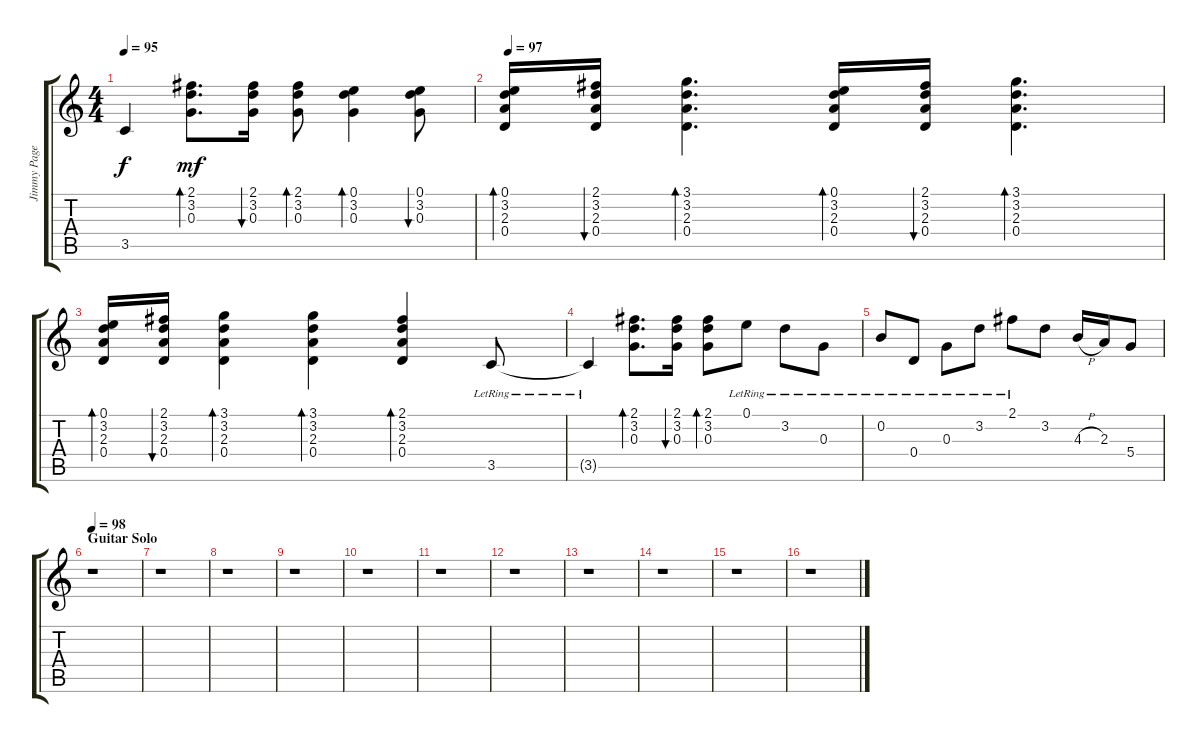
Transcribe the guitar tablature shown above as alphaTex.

\track ("Jimmy Page - Rhythm Electric Guitar 1" "Jimmy Page") {instrument electricguitarclean}
\staff {score tabs}
\tuning (E4 B3 G3 D3 A2 E2) {hide}
\ts (4 4)
\tempo 95
\clef g2
\ks c
3.5{t}.4{dy f} (2.1 3.2 0.3).8{d bd 30 dy mf} (2.1 3.2 0.3).16{bu 60} (2.1 3.2 0.3).8{bd 60} (0.1 3.2 0.3).4{bd 30} (0.1 3.2 0.3).8{bu 30} |
\tempo 97
(0.1 3.2 2.3 0.4).16{bd 30} (2.1 3.2 2.3 0.4).16{bu 30} (3.1 3.2 2.3 0.4).4{d bd 30} (0.1 3.2 2.3 0.4).16{bd 30} (2.1 3.2 2.3 0.4).16{bu 30} (3.1 3.2 2.3 0.4).4{d bd 30} |
(0.1 3.2 2.3 0.4).16{bd 30} (2.1 3.2 2.3 0.4).16{bu 30} (3.1 3.2 2.3 0.4).4{bd 30} (3.1 3.2 2.3 0.4).4{bd 30} (2.1 3.2 2.3 0.4).4{bd 30} 3.5{lr}.8 |
3.5{lr t}.4 (2.1 3.2 0.3).8{d bd 30} (2.1 3.2 0.3).16{bu 30} (2.1 3.2 0.3).8{bd 30} 0.1{lr}.8 3.2{lr}.8 0.3{lr}.8 |
0.2{lr}.8 0.4{lr}.8 0.3{lr}.8 3.2{lr}.8 2.1{lr}.8 3.2.8 4.3{h}.16 2.3.16 5.4.8 |
\section ("" "Guitar Solo")
\tempo 98
r.1 |
r.1 |
r.1 |
r.1 |
r.1 |
r.1 |
r.1 |
r.1 |
r.1 |
r.1 |
r.1
